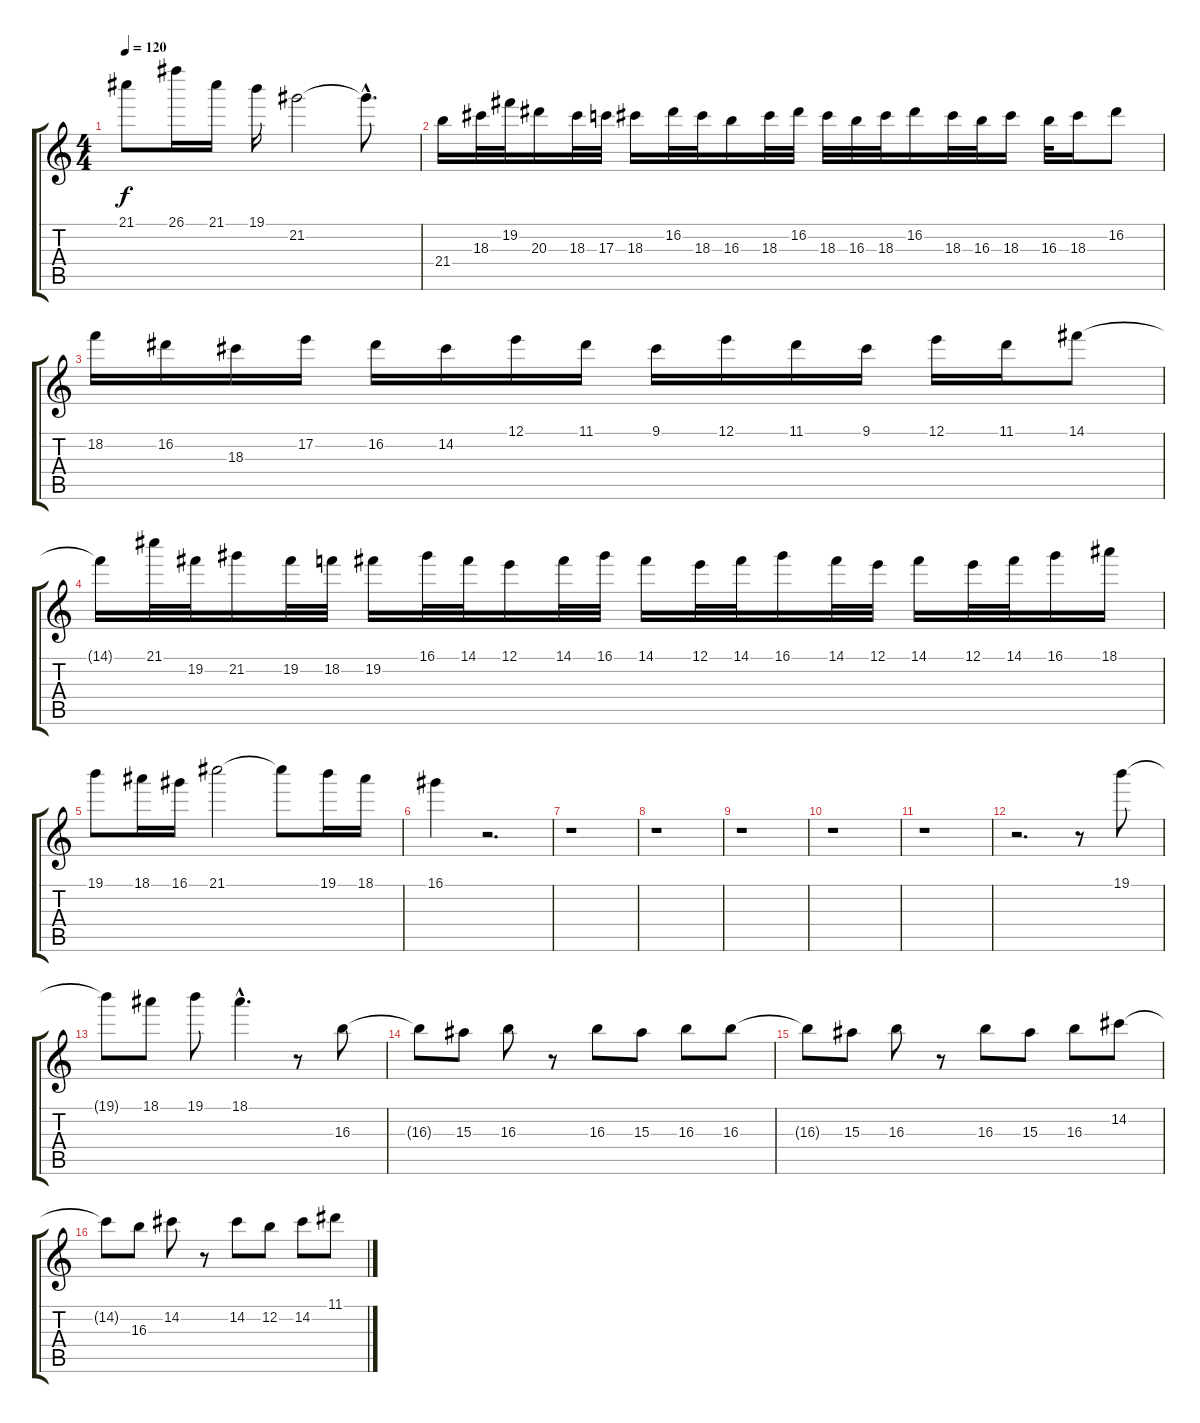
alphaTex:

\track "" {instrument overdrivenguitar}
\staff {score tabs}
\tuning (E4 B3 G3 D3 A2 E2) {hide}
\ts (4 4)
\tempo 120
\clef g2
\ks c
21.1{t}.8{dy f} 26.1.16 21.1.16 19.1.16 21.2.2 21.2{hac t}.8{d} |
21.4.16 18.3.32 19.2.32 20.3.16 18.3.32 17.3.32 18.3.16 16.2.32 18.3.32 16.3.16 18.3.32 16.2.32 18.3.32 16.3.32 18.3.32 16.2.16 18.3.32 16.3.32 18.3.16 16.3.32 18.3.16 16.2.8 |
18.2.16 16.2.16 18.3.16 17.2.16 16.2.16 14.2.16 12.1.16 11.1.16 9.1.16 12.1.16 11.1.16 9.1.16 12.1.16 11.1.16 14.1.8 |
14.1{t}.16 21.1.32 19.2.32 21.2.16 19.2.32 18.2.32 19.2.16 16.1.32 14.1.32 12.1.16 14.1.32 16.1.32 14.1.16 12.1.32 14.1.32 16.1.16 14.1.32 12.1.32 14.1.16 12.1.32 14.1.32 16.1.16 18.1.16 |
19.1.8 18.1.16 16.1.16 21.1.2 21.1{t}.8 19.1.16 18.1.16 |
16.1.4 r.2{d} |
r.1 |
r.1 |
r.1 |
r.1 |
r.1 |
r.2{d} r.8 19.1.8 |
19.1{t}.8 18.1.8 19.1.8 18.1{hac}.4{d} r.8 16.3.8 |
16.3{t}.8 15.3.8 16.3.8 r.8 16.3.8 15.3.8 16.3.8 16.3.8 |
16.3{t}.8 15.3.8 16.3.8 r.8 16.3.8 15.3.8 16.3.8 14.2.8 |
14.2{t}.8 16.3.8 14.2.8 r.8 14.2.8 12.2.8 14.2.8 11.1.8
